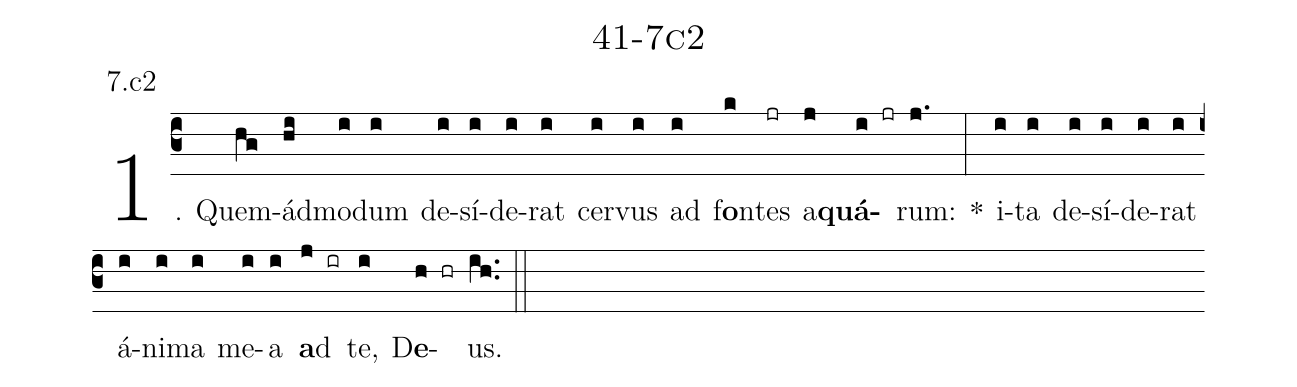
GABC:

name: 41-7c2;
annotation: 7.c2;
%%
(c3)1. Quem(hg)ád(hi)mo(i)dum(i) de(i)sí(i)de(i)rat(i) cer(i)vus(i) ad(i) f<b>o</b>n(k)tes(jr) a(j)<b>quá</b>(i jr)rum:(j.) *(:) i(i)ta(i) de(i)sí(i)de(i)rat(i) á(i)ni(i)ma(i) me(i)a(i) <b>a</b>d(j ir) te,(i) D<b>e</b>(h hr)us.(ih..) (::)
